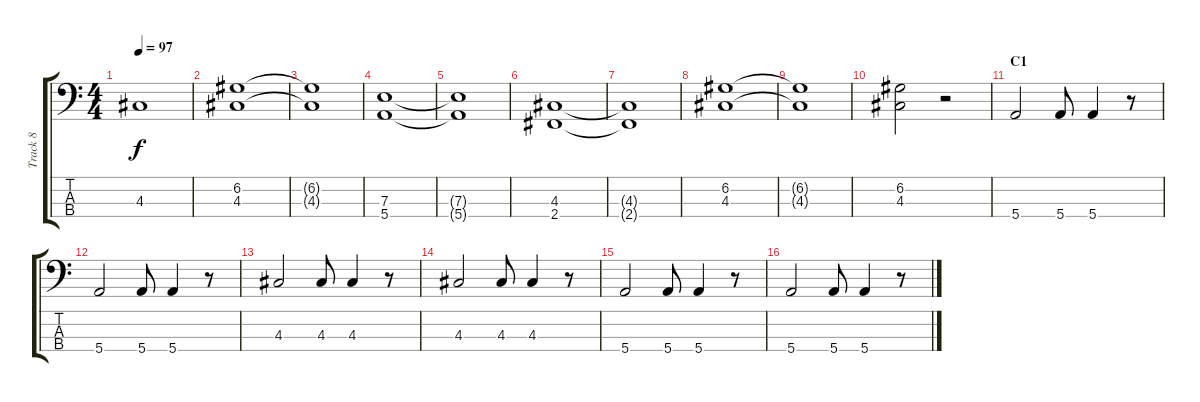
\track ("Track 8" "Track 8") {instrument electricbassfinger}
\staff {score tabs}
\tuning (G2 D2 A1 E1) {hide}
\ts (4 4)
\tempo 97
\clef f4
\ks c
4.3{t}.1{dy f} |
(6.2 4.3).1 |
(6.2{t} 4.3{t}).1 |
(7.3 5.4).1 |
(7.3{t} 5.4{t}).1 |
(4.3 2.4).1 |
(4.3{t} 2.4{t}).1 |
(6.2 4.3).1 |
(6.2{t} 4.3{t}).1 |
(6.2 4.3).2 r.2 |
\section ("" "C1")
5.4.2 5.4.8 5.4.4 r.8 |
5.4.2 5.4.8 5.4.4 r.8 |
4.3.2 4.3.8 4.3.4 r.8 |
4.3.2 4.3.8 4.3.4 r.8 |
5.4.2 5.4.8 5.4.4 r.8 |
5.4.2 5.4.8 5.4.4 r.8
